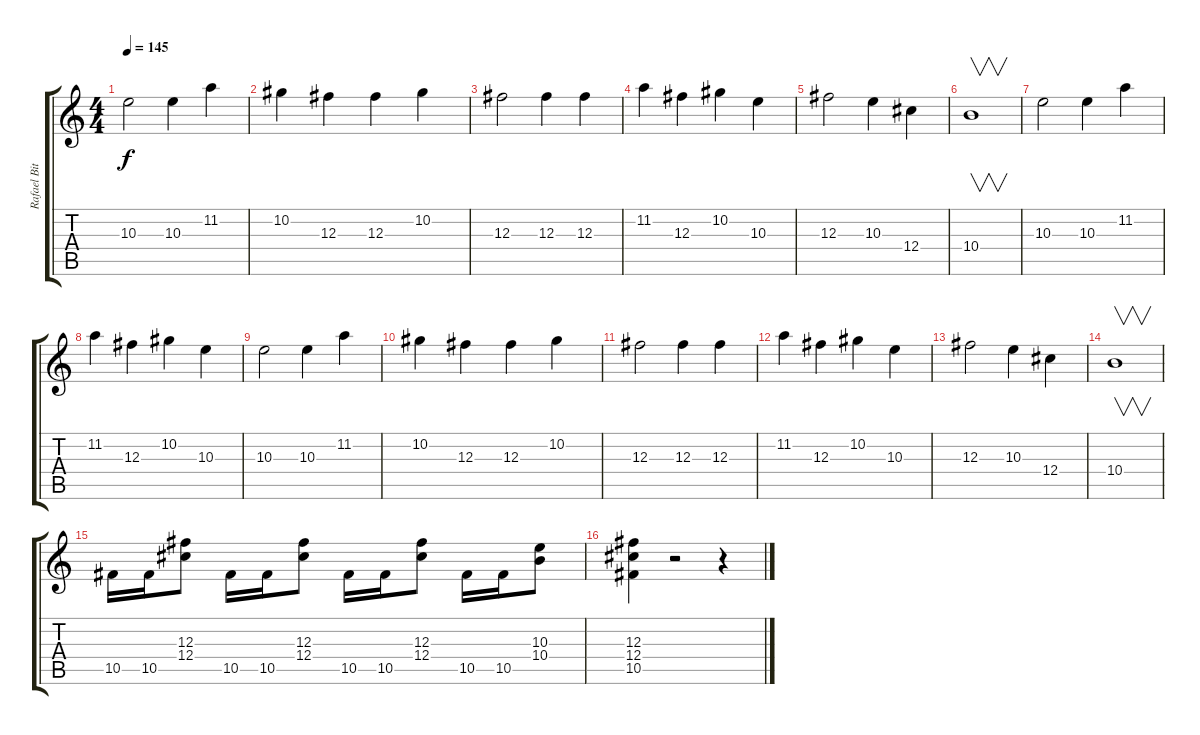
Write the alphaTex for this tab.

\track ("Rafael Bittencourt" "Rafael Bit") {instrument distortionguitar}
\staff {score tabs}
\tuning (Eb4 Bb3 Gb3 Db3 Ab2 Eb2) {hide}
\ts (4 4)
\tempo 145
\clef g2
\ks c
10.3.2{dy f} 10.3.4 11.2.4 |
10.2.4 12.3.4 12.3.4 10.2.4 |
12.3.2 12.3.4 12.3.4 |
11.2.4 12.3.4 10.2.4 10.3.4 |
12.3.2 10.3.4 12.4.4 |
10.4.1{v} |
10.3.2{volume 12} 10.3.4 11.2.4 |
11.2.4 12.3.4 10.2.4 10.3.4 |
10.3.2 10.3.4 11.2.4 |
10.2.4 12.3.4 12.3.4 10.2.4 |
12.3.2 12.3.4 12.3.4 |
11.2.4 12.3.4 10.2.4 10.3.4 |
12.3.2 10.3.4 12.4.4 |
10.4.1{v} |
10.5.16 10.5.16 (12.3 12.4).8 10.5.16 10.5.16 (12.3 12.4).8 10.5.16 10.5.16 (12.3 12.4).8 10.5.16 10.5.16 (10.3 10.4).8 |
(12.3 12.4 10.5).4 r.2 r.4
